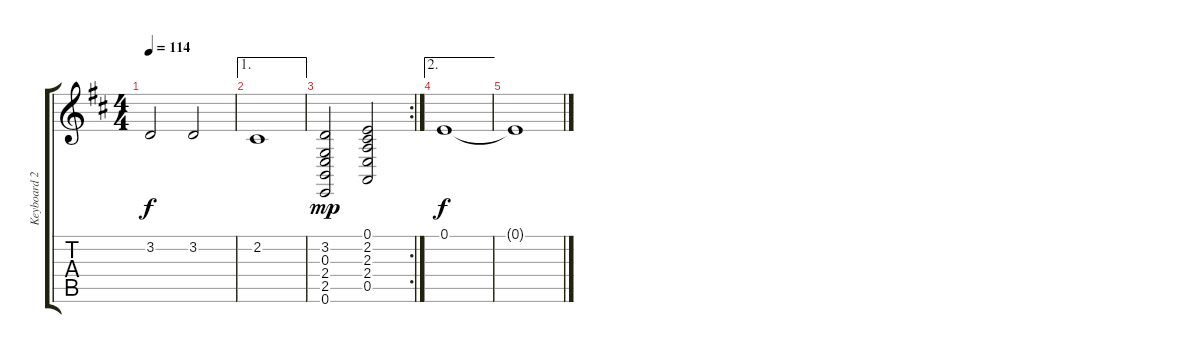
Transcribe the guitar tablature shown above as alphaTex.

\track ("Keyboard 2" "Keyboard 2") {instrument synthstrings1}
\staff {score tabs}
\tuning (E4 B3 G3 D3 A2 E2) {hide}
\ts (4 4)
\tempo 114
\clef g2
\ks d
3.2{t}.2{dy f} 3.2.2 |
\ae 1
2.2.1 |
\rc 2
(3.2 0.3 2.4 2.5 0.6).2{dy mp} (0.1 2.2 2.3 2.4 0.5).2 |
\ae 2
0.1.1{dy f} |
0.1{t}.1
